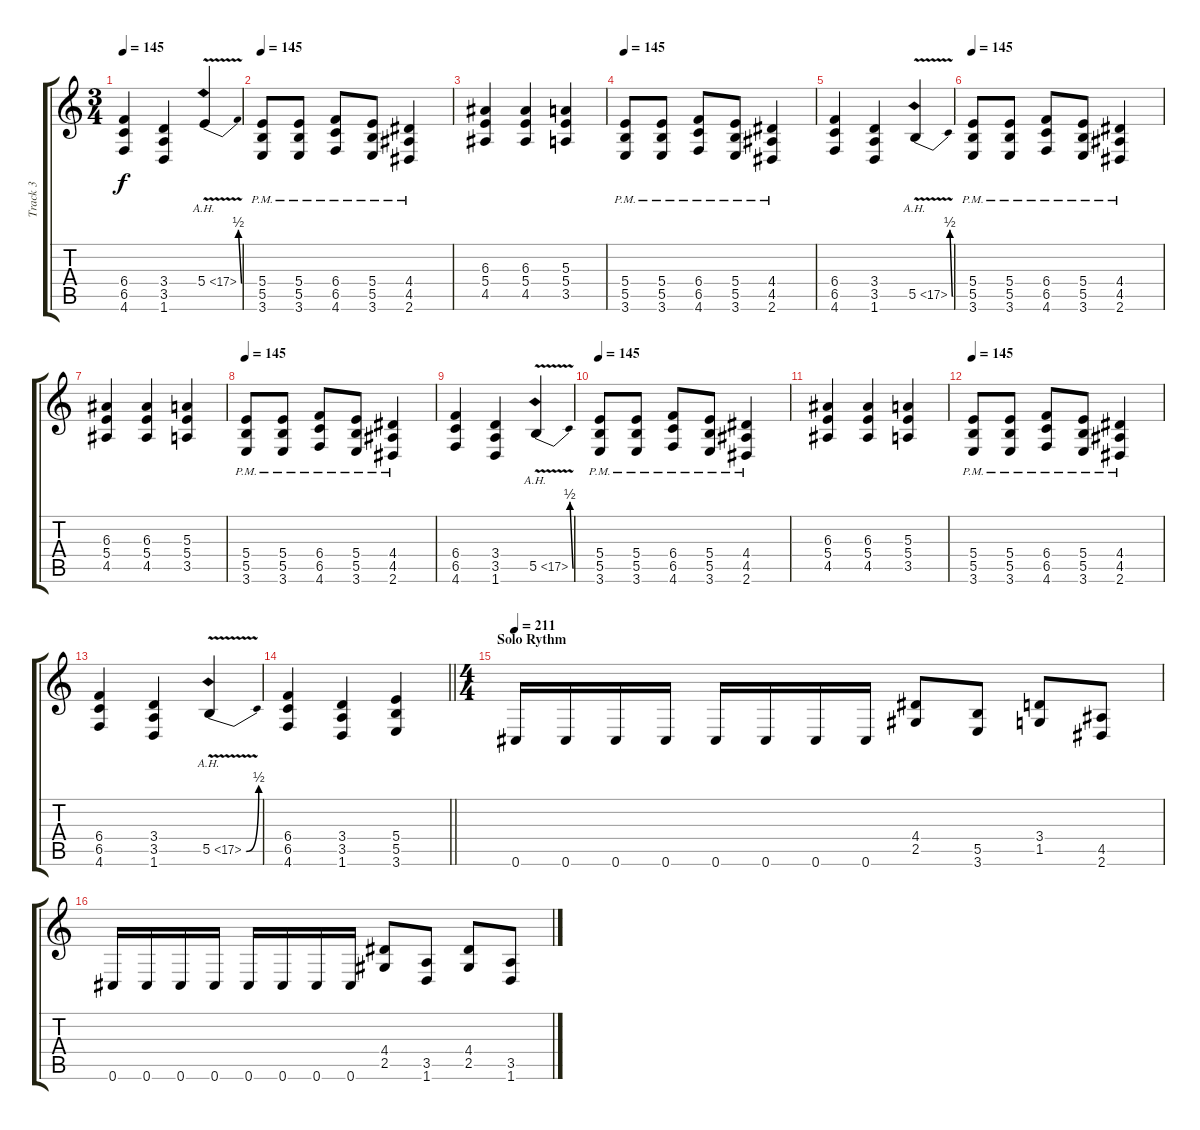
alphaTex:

\track ("Track 3" "Track 3") {instrument overdrivenguitar}
\staff {score tabs}
\tuning (Db4 Ab3 E3 B2 Gb2 Db2) {hide}
\ts (3 4)
\tempo 145
\clef g2
\ks c
(6.4 6.5 4.6).4{dy f} (3.4 3.5 1.6).4 5.4{be (bend 0 0 60 2) ah 12 v}.4 |
\tempo 145
(5.4{pm} 5.5{pm} 3.6{pm}).8 (5.4{pm} 5.5{pm} 3.6{pm}).8 (6.4{pm} 6.5{pm} 4.6{pm}).8 (5.4{pm} 5.5{pm} 3.6{pm}).8 (4.4{pm} 4.5{pm} 2.6{pm}).4 |
(6.3 5.4 4.5).4 (6.3 5.4 4.5).4 (5.3 5.4 3.5).4 |
\tempo 145
(5.4{pm} 5.5{pm} 3.6{pm}).8 (5.4{pm} 5.5{pm} 3.6{pm}).8 (6.4{pm} 6.5{pm} 4.6{pm}).8 (5.4{pm} 5.5{pm} 3.6{pm}).8 (4.4{pm} 4.5{pm} 2.6{pm}).4 |
(6.4 6.5 4.6).4 (3.4 3.5 1.6).4 5.5{be (bend 0 0 60 2) ah 12 v}.4 |
\tempo 145
(5.4{pm} 5.5{pm} 3.6{pm}).8 (5.4{pm} 5.5{pm} 3.6{pm}).8 (6.4{pm} 6.5{pm} 4.6{pm}).8 (5.4{pm} 5.5{pm} 3.6{pm}).8 (4.4{pm} 4.5{pm} 2.6{pm}).4 |
(6.3 5.4 4.5).4 (6.3 5.4 4.5).4 (5.3 5.4 3.5).4 |
\tempo 145
(5.4{pm} 5.5{pm} 3.6{pm}).8 (5.4{pm} 5.5{pm} 3.6{pm}).8 (6.4{pm} 6.5{pm} 4.6{pm}).8 (5.4{pm} 5.5{pm} 3.6{pm}).8 (4.4{pm} 4.5{pm} 2.6{pm}).4 |
(6.4 6.5 4.6).4 (3.4 3.5 1.6).4 5.5{be (bend 0 0 60 2) ah 12 v}.4 |
\tempo 145
(5.4{pm} 5.5{pm} 3.6{pm}).8 (5.4{pm} 5.5{pm} 3.6{pm}).8 (6.4{pm} 6.5{pm} 4.6{pm}).8 (5.4{pm} 5.5{pm} 3.6{pm}).8 (4.4{pm} 4.5{pm} 2.6{pm}).4 |
(6.3 5.4 4.5).4 (6.3 5.4 4.5).4 (5.3 5.4 3.5).4 |
\tempo 145
(5.4{pm} 5.5{pm} 3.6{pm}).8 (5.4{pm} 5.5{pm} 3.6{pm}).8 (6.4{pm} 6.5{pm} 4.6{pm}).8 (5.4{pm} 5.5{pm} 3.6{pm}).8 (4.4{pm} 4.5{pm} 2.6{pm}).4 |
(6.4 6.5 4.6).4 (3.4 3.5 1.6).4 5.5{be (bend 0 0 60 2) ah 12 v}.4 |
\barLineRight lightlight
(6.4 6.5 4.6).4 (3.4 3.5 1.6).4 (5.4 5.5 3.6).4 |
\ts (4 4)
\section ("" "Solo Rythm")
\tempo 211
0.6.16 0.6.16 0.6.16 0.6.16 0.6.16 0.6.16 0.6.16 0.6.16 (4.4 2.5).8 (5.5 3.6).8 (3.4 1.5).8 (4.5 2.6).8 |
0.6.16 0.6.16 0.6.16 0.6.16 0.6.16 0.6.16 0.6.16 0.6.16 (4.4 2.5).8 (3.5 1.6).8 (4.4 2.5).8 (3.5 1.6).8
